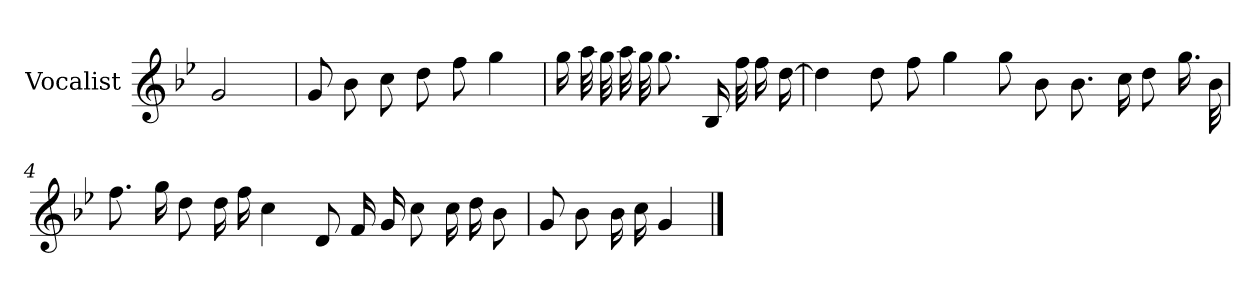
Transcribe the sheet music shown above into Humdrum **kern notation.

**kern
*part1
*staff1
*I"Vocalist
*k[b-e-]
*B-:
=
2g
=1
8g
8b-
8cc
8dd
8ff
4gg
=2
16gg
32aa
32gg
32aa
32gg
8.gg
16B-
32ff
16ff
[16dd
=3
4dd]
8dd
8ff
4gg
8gg
8b-
8.b-
16cc
8dd
16.gg
32b-
=4
8.ff
16gg
8dd
16dd
16ff
4cc
8d
16f
16g
8cc
16cc
16dd
8b-
=5
8g
8b-
16b-
16cc
4g
==
*-
